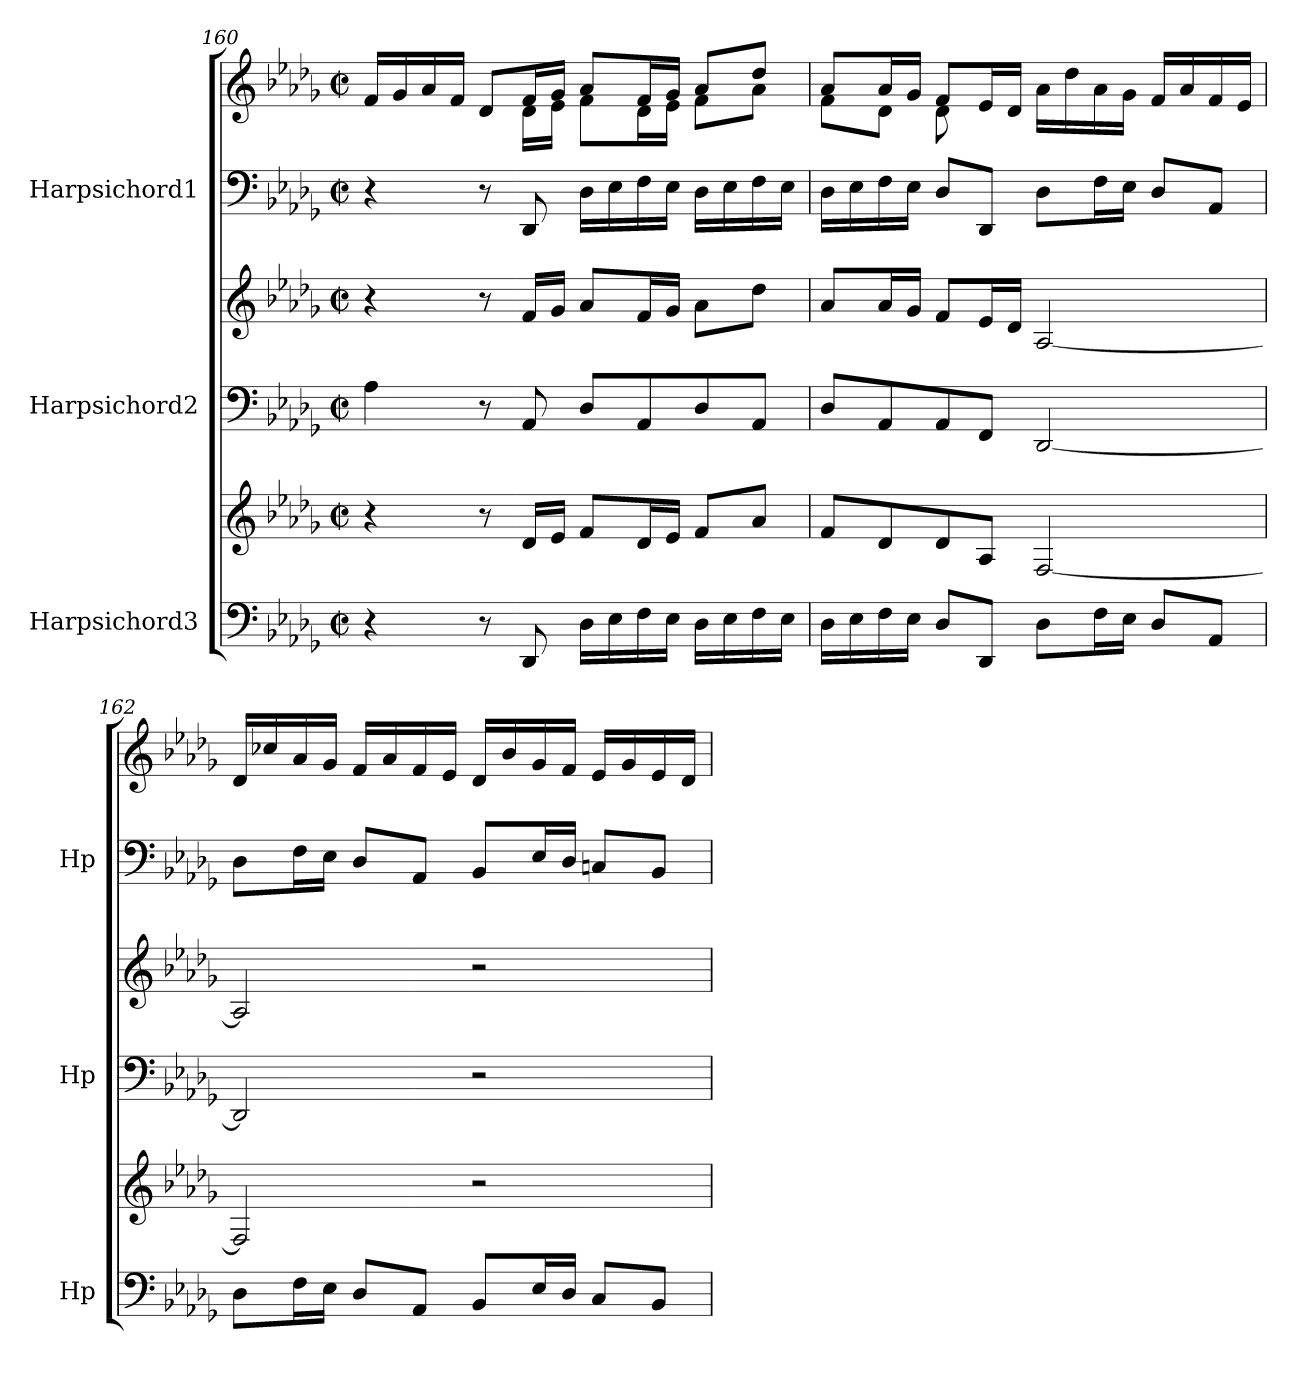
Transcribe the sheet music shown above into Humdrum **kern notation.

**kern	**kern	**kern	**kern	**kern	**kern
*part3	*part3	*part2	*part2	*part1	*part1
*staff6	*staff5	*staff4	*staff3	*staff2	*staff1
*I"Harpsichord3	*	*I"Harpsichord2	*	*I"Harpsichord1	*
*I'Hp	*	*I'Hp	*	*I'Hp	*
!!LO:PB:g=z
*clefF4	*clefG2	*clefF4	*clefG2	*clefF4	*clefG2
*k[b-e-a-d-g-]	*k[b-e-a-d-g-]	*k[b-e-a-d-g-]	*k[b-e-a-d-g-]	*k[b-e-a-d-g-]	*k[b-e-a-d-g-]
*M4/4	*M4/4	*M4/4	*M4/4	*M4/4	*M4/4
*met(c|)	*met(c|)	*met(c|)	*met(c|)	*met(c|)	*met(c|)
=160	=160	=160	=160	=160	=160
*	*	*	*	*	*^
4r	4r	4A-\	4r	4r	16f/LL	4.ryy
.	.	.	.	.	16g-/	.
.	.	.	.	.	16a-/	.
.	.	.	.	.	16f/JJ	.
8r	8r	8r	8r	8r	8d-/L	.
8DD-/	16d-/LL	8AA-/	16f/LL	8DD-/	16f/L	16d-\LL
.	16e-/JJ	.	16g-/JJ	.	16g-/JJ	16e-\JJ
16D-\LL	8f/L	8D-/L	8a-/L	16D-\LL	8a-/L	8f\L
16E-\	.	.	.	16E-\	.	.
16F\	16d-/L	8AA-/	16f/L	16F\	16f/L	16d-\L
16E-\JJ	16e-/JJ	.	16g-/JJ	16E-\JJ	16g-/JJ	16e-\JJ
16D-\LL	8f/L	8D-/	8a-\L	16D-\LL	8a-/L	8f\L
16E-\	.	.	.	16E-\	.	.
16F\	8a-/J	8AA-/J	8dd-\J	16F\	8dd-/J	8a-\J
16E-\JJ	.	.	.	16E-\JJ	.	.
=161	=161	=161	=161	=161	=161	=161
16D-\LL	8f/L	8D-/L	8a-/L	16D-\LL	8a-/L	8f\L
16E-\	.	.	.	16E-\	.	.
16F\	8d-/	8AA-/	16a-/L	16F\	16a-/L	8d-\J
16E-\JJ	.	.	16g-/JJ	16E-\JJ	16g-/JJ	.
8D-/L	8d-/	8AA-/	8f/L	8D-/L	8f/L	8d-\
8DD-/J	8A-/J	8FF/J	16e-/L	8DD-/J	16e-/L	2ryy
.	.	.	16d-/JJ	.	16d-/JJ	.
8D-\L	[2F/	[2DD-/	[2A-/	8D-\L	16a-\LL	.
.	.	.	.	.	16dd-\	.
16F\L	.	.	.	16F\L	16a-\	.
16E-\JJ	.	.	.	16E-\JJ	16g-\JJ	.
8D-/L	.	.	.	8D-/L	16f/LL	.
.	.	.	.	.	16a-/	.
8AA-/J	.	.	.	8AA-/J	16f/	8ryy
.	.	.	.	.	16e-/JJ	.
*	*	*	*	*	*v	*v
=162	=162	=162	=162	=162	=162
8D-\L	2F/]	2DD-/]	2A-/]	8D-\L	16d-/LL
.	.	.	.	.	16cc-X/
16F\L	.	.	.	16F\L	16a-/
16E-\JJ	.	.	.	16E-\JJ	16g-/JJ
8D-/L	.	.	.	8D-/L	16f/LL
.	.	.	.	.	16a-/
8AA-/J	.	.	.	8AA-/J	16f/
.	.	.	.	.	16e-/JJ
8BB-/L	2r	2r	2r	8BB-/L	16d-/LL
.	.	.	.	.	16b-/
16E-/L	.	.	.	16E-/L	16g-/
16D-/JJ	.	.	.	16D-/JJ	16f/JJ
8C/L	.	.	.	8Cn/L	16e-/LL
.	.	.	.	.	16g-/
8BB-/J	.	.	.	8BB-/J	16e-/
.	.	.	.	.	16d-/JJ
=	=	=	=	=	=
*-	*-	*-	*-	*-	*-
